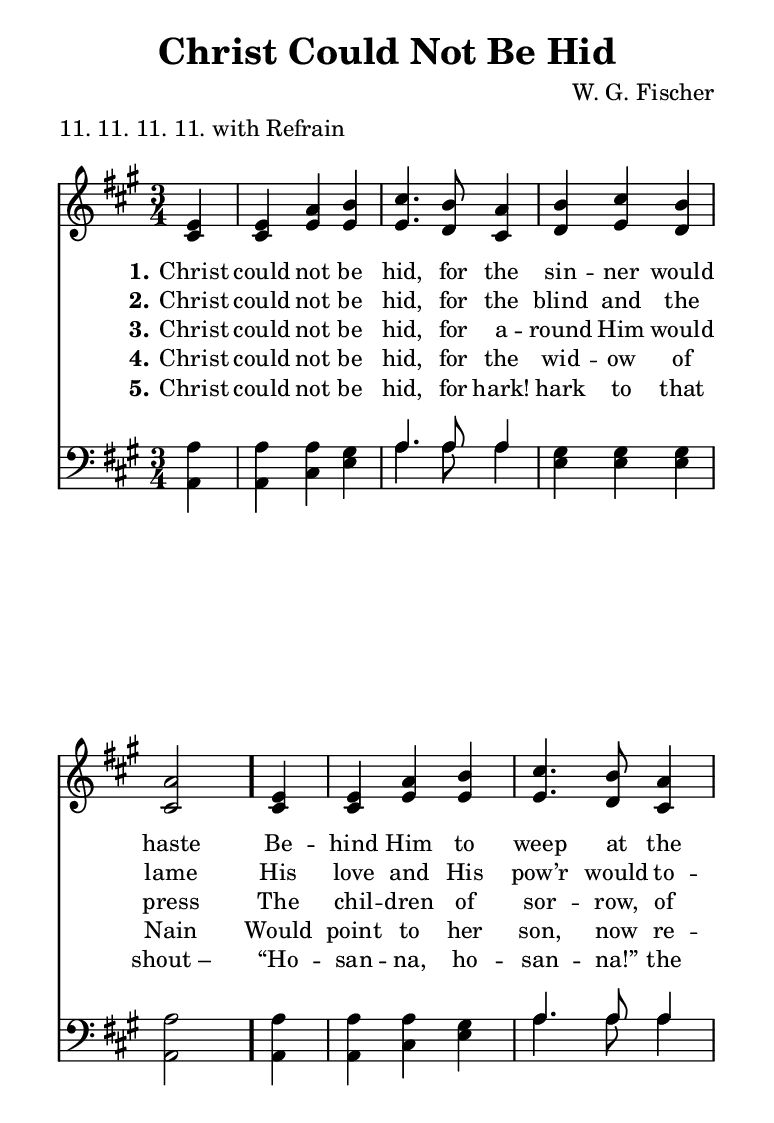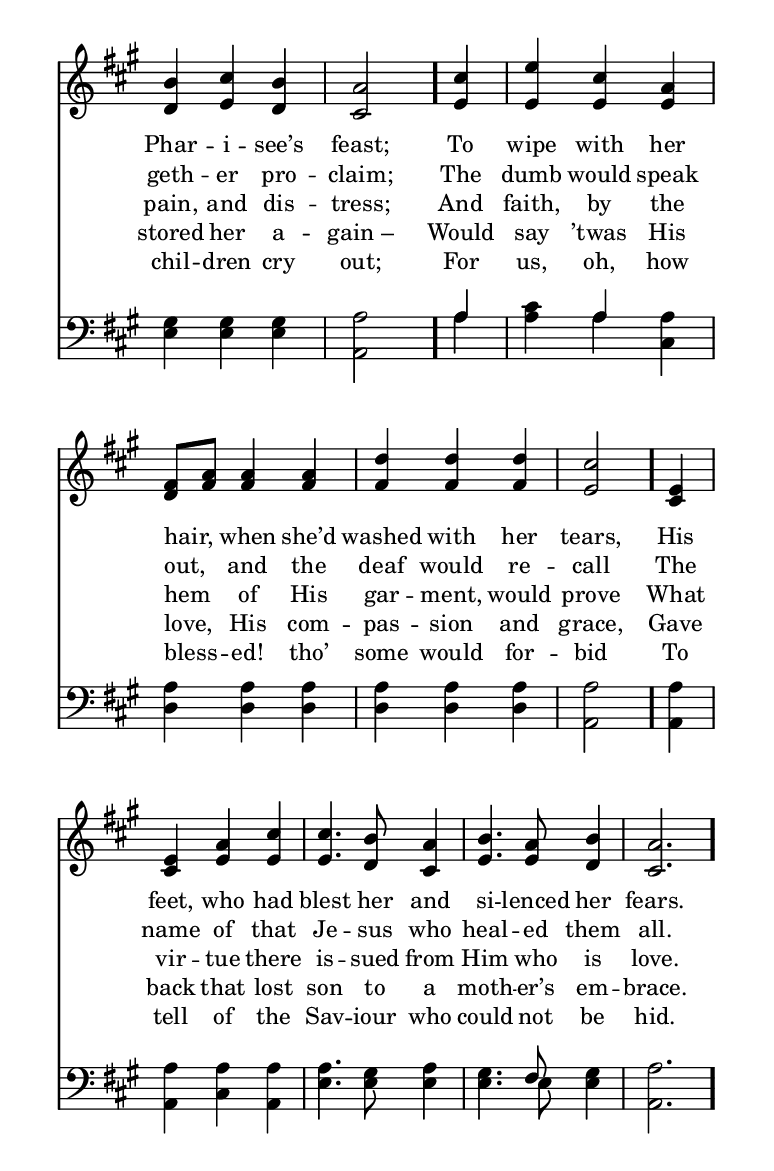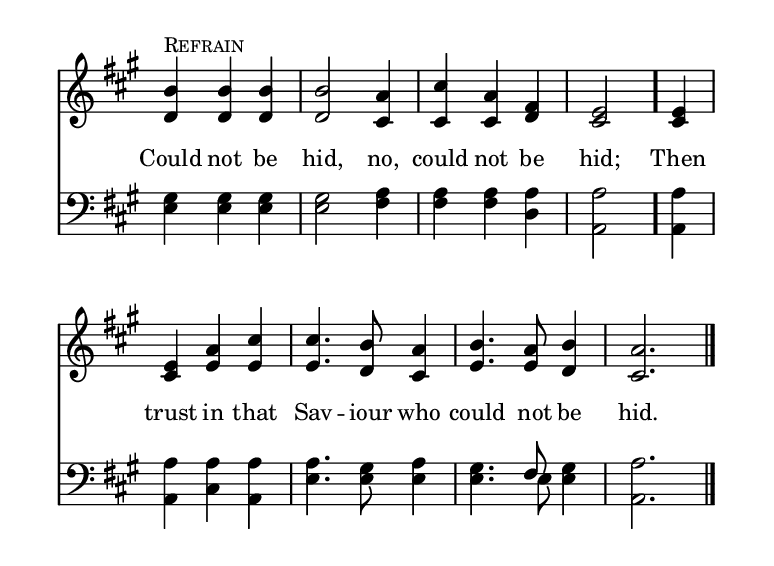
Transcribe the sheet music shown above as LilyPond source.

\include "common/global.ily"
\paper {
  \include "common/paper.ily"
  ragged-last-bottom = ##t
  system-count = #(cond (is-eogsized 5) (#t #f))
  page-count = #(cond (is-eogsized 2) (#t #f))
}

\header{
  %children
  hymnnumber = "297"
  title = "Christ Could Not Be Hid"
  tunename = "Whiter than Snow" % from https://hymnary.org/tune/lord_jesus_i_long_to_be_perfect_fischer
  meter = "11. 11. 11. 11. with Refrain"
  poet = ""
  composer = "W. G. Fischer"
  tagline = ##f
}

global = {
  \include "common/overrides.ily"
  \override Staff.TimeSignature.style = #'numbered
  \time 3/4
  \override Score.MetronomeMark.transparent = ##t % hide all fermata changes too
  \tempo 4=100
  \key a \major
  \partial 4
  \autoBeamOff
}

notesSoprano = {
\global
\relative c' {

  e4 | e a b | cis4. b8 a4 | b cis b | a2
  e4 | e a b | cis4. b8 a4 | b cis b | a2
  cis4 | e cis a | fis8[ a] a4 a | d d d | cis2
  e,4 | e a cis | cis4. b8 a4 | b4. a8 b4 | a2.

  \eogbreak
  << s^\markup { \small \caps "Refrain" }
  { b4 b b | b2 a4 | cis a fis | e2 } >>
  e4 | e a cis | cis4. b8 a4 | b4. a8 b4 | a2.

  \bar "|."

}
}

notesAlto = {
\global
\relative e' {

  cis4 | cis e e | e4. d8 cis4 | d e d | cis2
  cis4 | cis e e | e4. d8 cis4 | d e d | cis2
  e4 | e e e | d8[ fis] fis4 fis | fis fis fis | e2
  cis4 | cis e e | e4. d8 cis4 | e4. e8 d4 | cis2.

  d4 d d | d2 cis4 | cis cis d | cis2
  cis4 | cis e e | e4. d8 cis4 | e4. e8 d4 | cis2.

}
}

notesTenor = {
\global
\relative a {

  a4 | a a gis | a4. a8 a4 | gis gis gis | a2
  a4 | a a gis | a4. a8 a4 | gis gis gis | a2
  a4 | cis a a | a a a | a a a | a2
  a4 | a a a | a4. gis8 a4 | gis4. fis8 gis4 | a2.

  gis4 gis gis | gis2 a4 | a a a | a2
  a4 | a a a | a4. gis8 a4 | gis4. fis8 gis4 | a2.

}
}

notesBass = {
\global
\relative f, {

  a4 | a cis e | a4. a8 a4 | e e e | a,2
  a4 | a cis e | a4. a8 a4 | e e e | a,2
  a'4 | a a cis, | d d d | d d d | a2
  a4 | a cis a | e'4. e8 e4 | e4. e8 e4 | a,2.

  e'4 e e | e2 fis4 | fis fis d | a2
  a4 | a cis a | e'4. e8 e4 | e4. e8 e4 | a,2.

}
}

Refrain = \lyricmode {

Could not be hid, no, could not be hid; \bar "."
Then trust in that Sav -- iour who could not be hid. \bar "."

}

wordsA = \lyricmode {
\set stanza = "1."

Christ could not be hid, for the sin -- ner would haste \bar "."
Be -- hind Him to weep at the Phar -- i -- see’s feast; \bar "."
To wipe with her hair, when she’d washed with her tears, \bar "."
His feet, who had blest her and si -- lenced her fears. \bar "."

}

wordsB = \lyricmode {
\set stanza = "2."

Christ could not be hid, for the blind and the lame
His love and His pow’r would to -- geth -- er pro -- claim;
The dumb would speak out, and the deaf would re -- call
The name of that Je -- sus who heal -- ed them all.

}

wordsC = \lyricmode {
\set stanza = "3."

Christ could not be hid, for a -- round Him would press
The chil -- dren of sor -- row, of pain, and dis -- tress;
And faith, by the hem of His gar -- ment, would prove
What vir -- tue there is -- sued from Him who is love.

\Refrain

}

wordsD = \lyricmode {
\set stanza = "4."

Christ could not be hid, for the wid -- ow of Nain
Would point to her son, now re -- stored her a -- gain_–
Would say ’twas His love, His com -- pas -- sion and grace,
Gave back that lost son to a moth -- er’s em -- brace.

}

wordsE = \lyricmode {
\set stanza = "5."

Christ could not be hid, for hark! hark to that shout_–
“Ho -- san -- na, ho -- san -- na!” the chil -- dren cry out;
For us, oh, how bless -- ed! tho’ some would for -- bid
To tell of the Sav -- iour who could not be hid.

}

\score {
  \context ChoirStaff <<
    \context Staff = upper <<
      \set Staff.autoBeaming = ##f
      \set ChoirStaff.systemStartDelimiter = #'SystemStartBar
      \set ChoirStaff.printPartCombineTexts = ##f
      \partcombine #'(2 . 11) \notesSoprano \notesAlto
      \context NullVoice = sopranos { \voiceOne << \notesSoprano >> }
      \context Lyrics = one   \lyricsto sopranos \wordsA
      \context Lyrics = two   \lyricsto sopranos \wordsB
      \context Lyrics = three \lyricsto sopranos \wordsC
      \context Lyrics = four  \lyricsto sopranos \wordsD
      \context Lyrics = five  \lyricsto sopranos \wordsE
    >>
    \context Staff = men <<
      \set Staff.autoBeaming = ##f
      \clef bass
      \set ChoirStaff.printPartCombineTexts = ##f
      \partcombine #'(2 . 11) \notesTenor \notesBass
    >>
  >>
  \layout {
    \include "common/layout.ily"
  }
  #(cond ((ly:get-option 'eog-midi-permitted) #{ \midi{
    \include "common/midi.ily"
  } #}))
}

\version "2.19.49"  % necessary for upgrading to future LilyPond versions.

% vi:set et ts=2 sw=2 ai nocindent syntax=lilypond:
